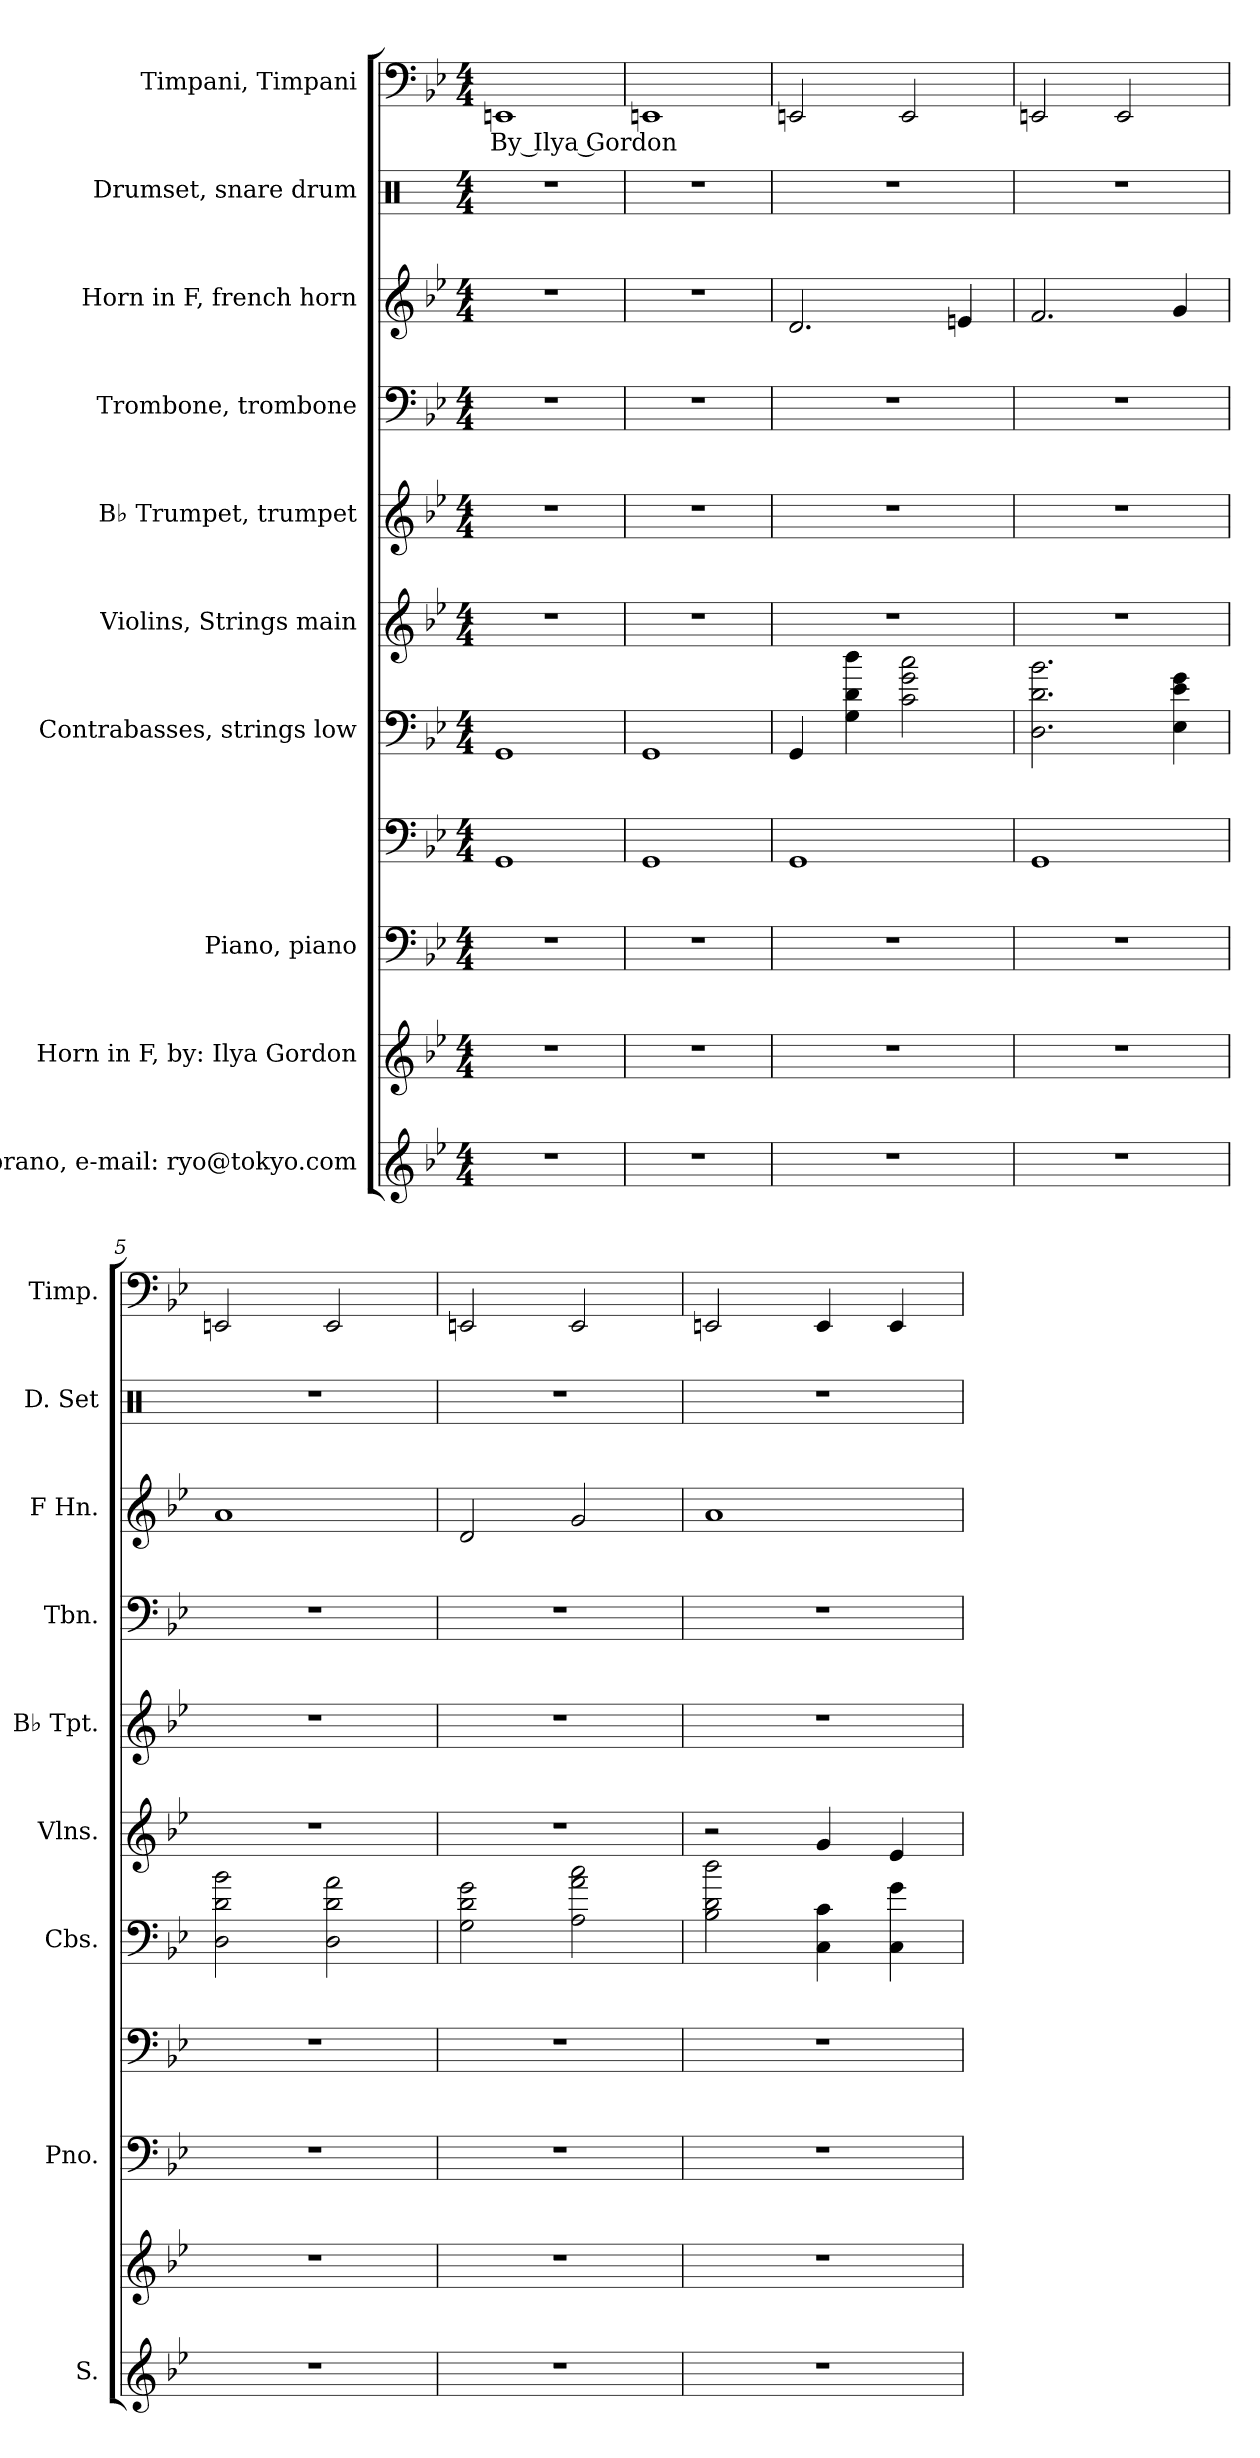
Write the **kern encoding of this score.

**kern	**kern	**kern	**kern	**kern	**kern	**kern	**kern	**kern	**kern	**kern	**text
*part10	*part9	*part8	*part8	*part7	*part6	*part5	*part4	*part3	*part2	*part1	*part1
*staff11	*staff10	*staff9	*staff8	*staff7	*staff6	*staff5	*staff4	*staff3	*staff2	*staff1	*staff1
*I"Soprano, e-mail: ryo@tokyo.com	*I"Horn in F, by: Ilya Gordon	*I"Piano, piano	*	*I"Contrabasses, strings low	*I"Violins, Strings main	*I"B♭ Trumpet, trumpet	*I"Trombone, trombone	*I"Horn in F, french horn	*I"Drumset, snare drum	*I"Timpani, Timpani	*
*I'S.	*	*I'Pno.	*	*I'Cbs.	*I'Vlns.	*I'B♭ Tpt.	*I'Tbn.	*I'F Hn.	*I'D. Set	*I'Timp.	*
*clefG2	*clefG2	*clefF4	*clefF4	*clefF4	*clefG2	*clefG2	*clefF4	*clefG2	*clefX	*clefF4	*
*	*ITrd4c7	*	*	*ITrd7c12	*	*ITrd1c2	*	*ITrd4c7	*	*	*
*k[b-e-]	*k[b-e-a-]	*k[b-e-]	*k[b-e-]	*k[b-e-]	*k[b-e-]	*k[b-e-a-d-]	*k[b-e-]	*k[b-e-a-]	*k[]	*k[b-e-]	*
*M4/4	*M4/4	*M4/4	*M4/4	*M4/4	*M4/4	*M4/4	*M4/4	*M4/4	*M4/4	*M4/4	*
*MM70	*MM70	*MM70	*MM70	*MM70	*MM70	*MM70	*MM70	*MM70	*MM70	*MM70	*
=1	=1	=1	=1	=1	=1	=1	=1	=1	=1	=1	=1
!	!	!	!	!	!	!	!	!	!	!	!LO:LY:b
1r	1r	1r	1GG	1GGG	1r	1r	1r	1r	1r	1EEn	By Ilya Gordon
=2	=2	=2	=2	=2	=2	=2	=2	=2	=2	=2	=2
1r	1r	1r	1GG	1GGG	1r	1r	1r	1r	1r	1EEn	.
=3	=3	=3	=3	=3	=3	=3	=3	=3	=3	=3	=3
1r	1r	1r	1GG	4GGG/	1r	1r	1r	2.G/	1r	2EEn/	.
.	.	.	.	4GG\ 4D\ 4d\	.	.	.	.	.	.	.
.	.	.	.	2C\ 2G\ 2c\	.	.	.	.	.	2EE/	.
.	.	.	.	.	.	.	.	4An/	.	.	.
=4	=4	=4	=4	=4	=4	=4	=4	=4	=4	=4	=4
1r	1r	1r	1GG	2.DD\ 2.D\ 2.B-\	1r	1r	1r	2.B-/	1r	2EEn/	.
.	.	.	.	.	.	.	.	.	.	2EE/	.
.	.	.	.	4EE-\ 4E-\ 4G\	.	.	.	4c/	.	.	.
=5	=5	=5	=5	=5	=5	=5	=5	=5	=5	=5	=5
1r	1r	1r	1r	2DD\ 2D\ 2B-\	1r	1r	1r	1d	1r	2EEn/	.
.	.	.	.	2DD\ 2D\ 2A\	.	.	.	.	.	2EE/	.
=6	=6	=6	=6	=6	=6	=6	=6	=6	=6	=6	=6
1r	1r	1r	1r	2GG\ 2D\ 2G\	1r	1r	1r	2G/	1r	2EEn/	.
.	.	.	.	2AA\ 2A\ 2c\	.	.	.	2c/	.	2EE/	.
!!LO:PB:g=z
=7	=7	=7	=7	=7	=7	=7	=7	=7	=7	=7	=7
1r	1r	1r	1r	2BB-\ 2D\ 2d\	2r	1r	1r	1d	1r	2EEn/	.
.	.	.	.	4CC\ 4C\	4g/	.	.	.	.	4EE/	.
.	.	.	.	4CC\ 4G\	4e-/	.	.	.	.	4EE/	.
=	=	=	=	=	=	=	=	=	=	=	=
*-	*-	*-	*-	*-	*-	*-	*-	*-	*-	*-	*-
